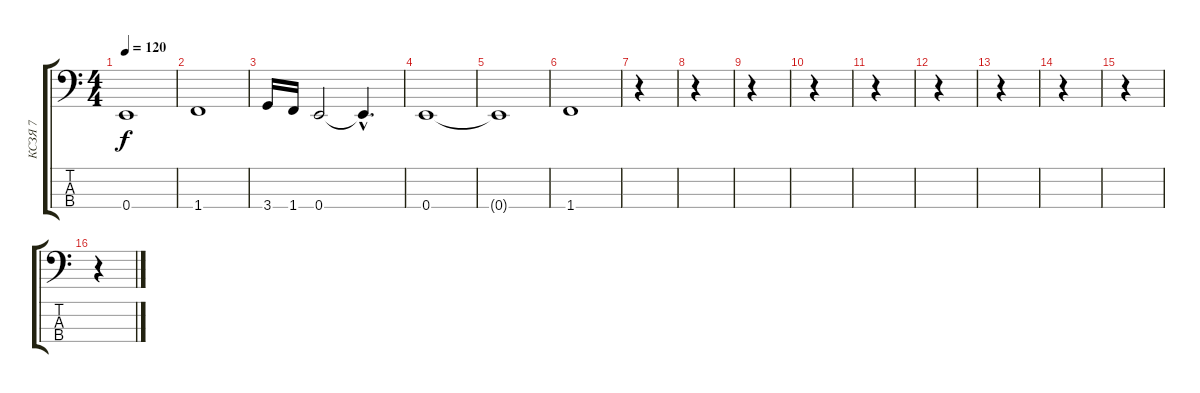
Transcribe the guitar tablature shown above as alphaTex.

\track ("КСЗЯ 7" "КСЗЯ 7") {instrument electricbassfinger}
\staff {score tabs}
\tuning (G2 D2 A1 E1) {hide}
\ts (4 4)
\tempo 120
\clef f4
\ks aminor
0.4.1{dy f instrument electricbassfinger} |
1.4.1 |
3.4.16 1.4.16 0.4.2 0.4{hac t}.4{d} |
0.4.1 |
0.4{t}.1 |
1.4.1 |
r.4 |
r.4 |
r.4 |
r.4 |
r.4 |
r.4 |
r.4 |
r.4 |
r.4 |
r.4
